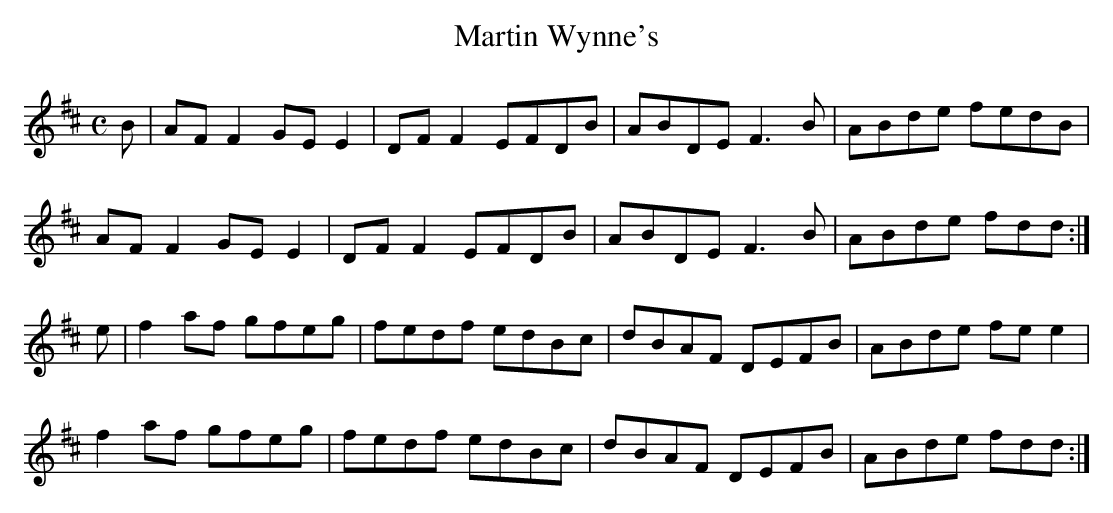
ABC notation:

X:1
T:Martin Wynne's
M:C
L:1/8
K:D Major
B|AFF2 GEE2|DFF2 EFDB|ABDE F3B|ABde fedB|!
AFF2 GEE2|DFF2 EFDB|ABDE F3B|ABde fdd:|!
e|f2af gfeg|fedf edBc|dBAF DEFB|ABde fee2|!
f2af gfeg|fedf edBc|dBAF DEFB|ABde fdd:|!
